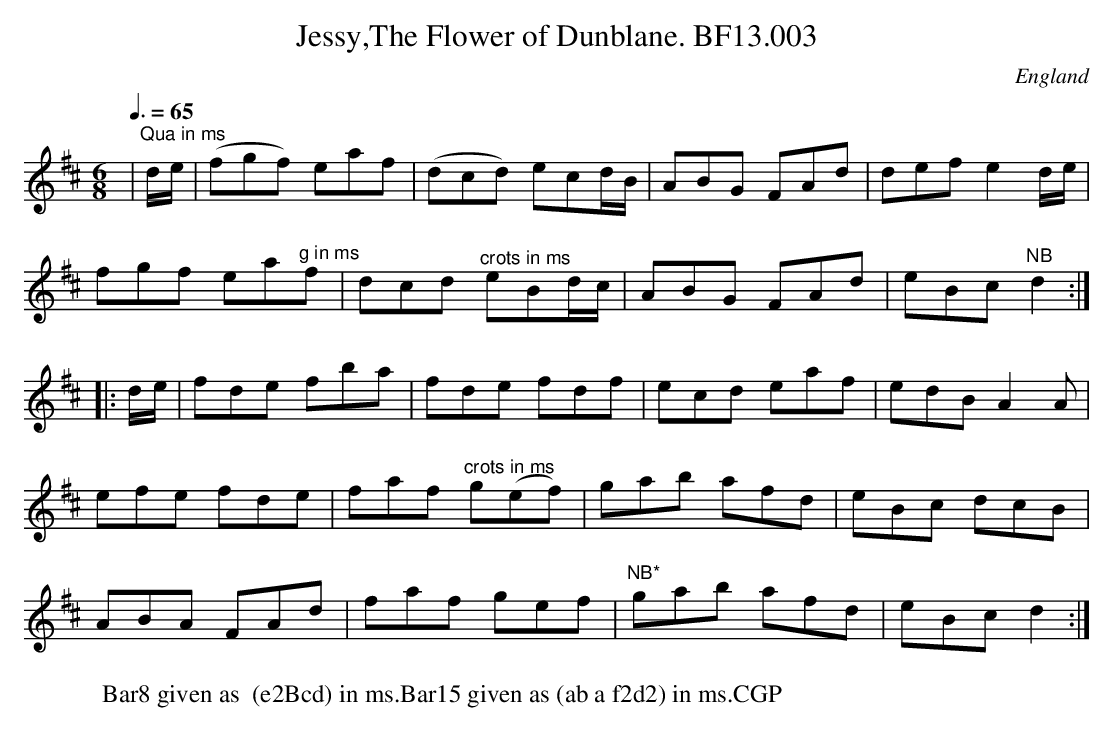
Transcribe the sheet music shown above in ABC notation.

X:1
T:Jessy,The Flower of Dunblane. BF13.003
L:1/8
M:6/8
O:England
Q:3/8=65
K:D major
|"^Qua in ms"d/e/|(fgf) eaf|(dcd) ecd/2B/2|ABG FAd|def e2 d/2e/2|!
fgf ea"^g in ms"f|dcd "^crots in ms"eBd/c/|ABG FAd|eBc"^NB" d2:|!
|:d/e/|fde fba|fde fdf|ecd eaf|edB A2 A|!
efe fde|faf "^crots in ms"g(ef)|gab afd|eBc dcB|!
ABA FAd|faf gef |"^NB*" gab afd|eBc d2 :|
W:Bar8 given as  (e2Bcd) in ms.Bar15 given as (ab a f2d2) in ms.CGP
